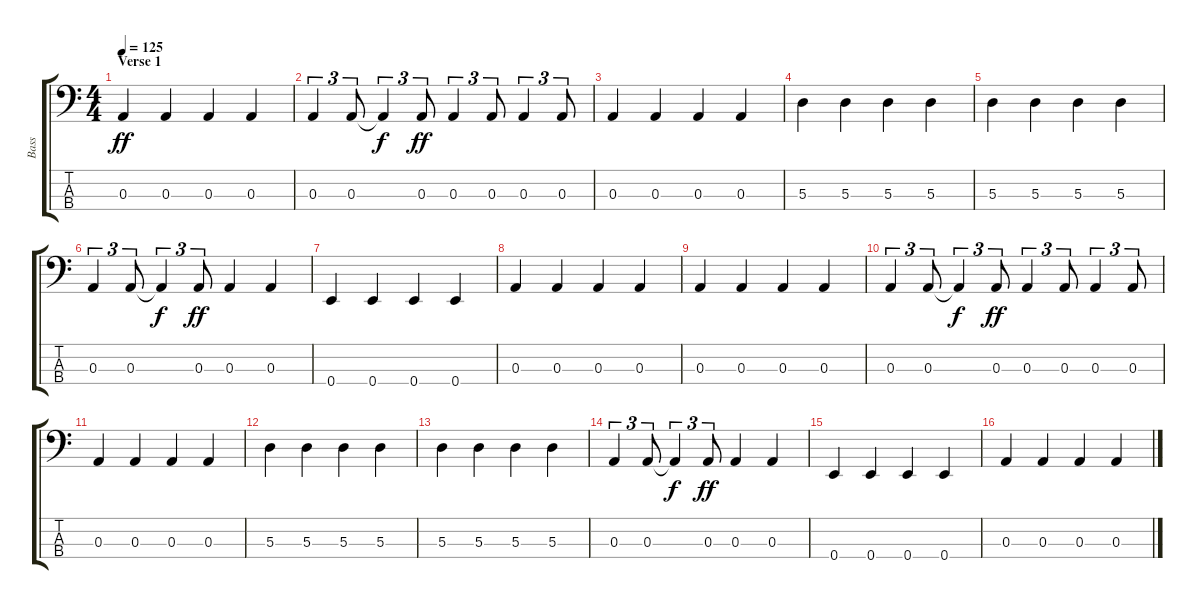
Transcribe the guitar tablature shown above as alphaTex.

\track ("Bass" "Bass") {instrument electricbassfinger}
\staff {score tabs}
\tuning (G2 D2 A1 E1) {hide}
\ts (4 4)
\section ("" "Verse 1")
\tempo 125
\clef f4
\ks c
0.3.4{dy ff} 0.3.4 0.3.4 0.3.4 |
0.3.4{tu (3 2)} 0.3.8{tu (3 2)} 0.3{t}.4{tu (3 2) dy f} 0.3.8{tu (3 2) dy ff} 0.3.4{tu (3 2)} 0.3.8{tu (3 2)} 0.3.4{tu (3 2)} 0.3.8{tu (3 2)} |
0.3.4 0.3.4 0.3.4 0.3.4 |
5.3.4 5.3.4 5.3.4 5.3.4 |
5.3.4 5.3.4 5.3.4 5.3.4 |
0.3.4{tu (3 2)} 0.3.8{tu (3 2)} 0.3{t}.4{tu (3 2) dy f} 0.3.8{tu (3 2) dy ff} 0.3.4 0.3.4 |
0.4.4 0.4.4 0.4.4 0.4.4 |
0.3.4 0.3.4 0.3.4 0.3.4 |
0.3.4 0.3.4 0.3.4 0.3.4 |
0.3.4{tu (3 2)} 0.3.8{tu (3 2)} 0.3{t}.4{tu (3 2) dy f} 0.3.8{tu (3 2) dy ff} 0.3.4{tu (3 2)} 0.3.8{tu (3 2)} 0.3.4{tu (3 2)} 0.3.8{tu (3 2)} |
0.3.4 0.3.4 0.3.4 0.3.4 |
5.3.4 5.3.4 5.3.4 5.3.4 |
5.3.4 5.3.4 5.3.4 5.3.4 |
0.3.4{tu (3 2)} 0.3.8{tu (3 2)} 0.3{t}.4{tu (3 2) dy f} 0.3.8{tu (3 2) dy ff} 0.3.4 0.3.4 |
0.4.4 0.4.4 0.4.4 0.4.4 |
0.3.4 0.3.4 0.3.4 0.3.4
